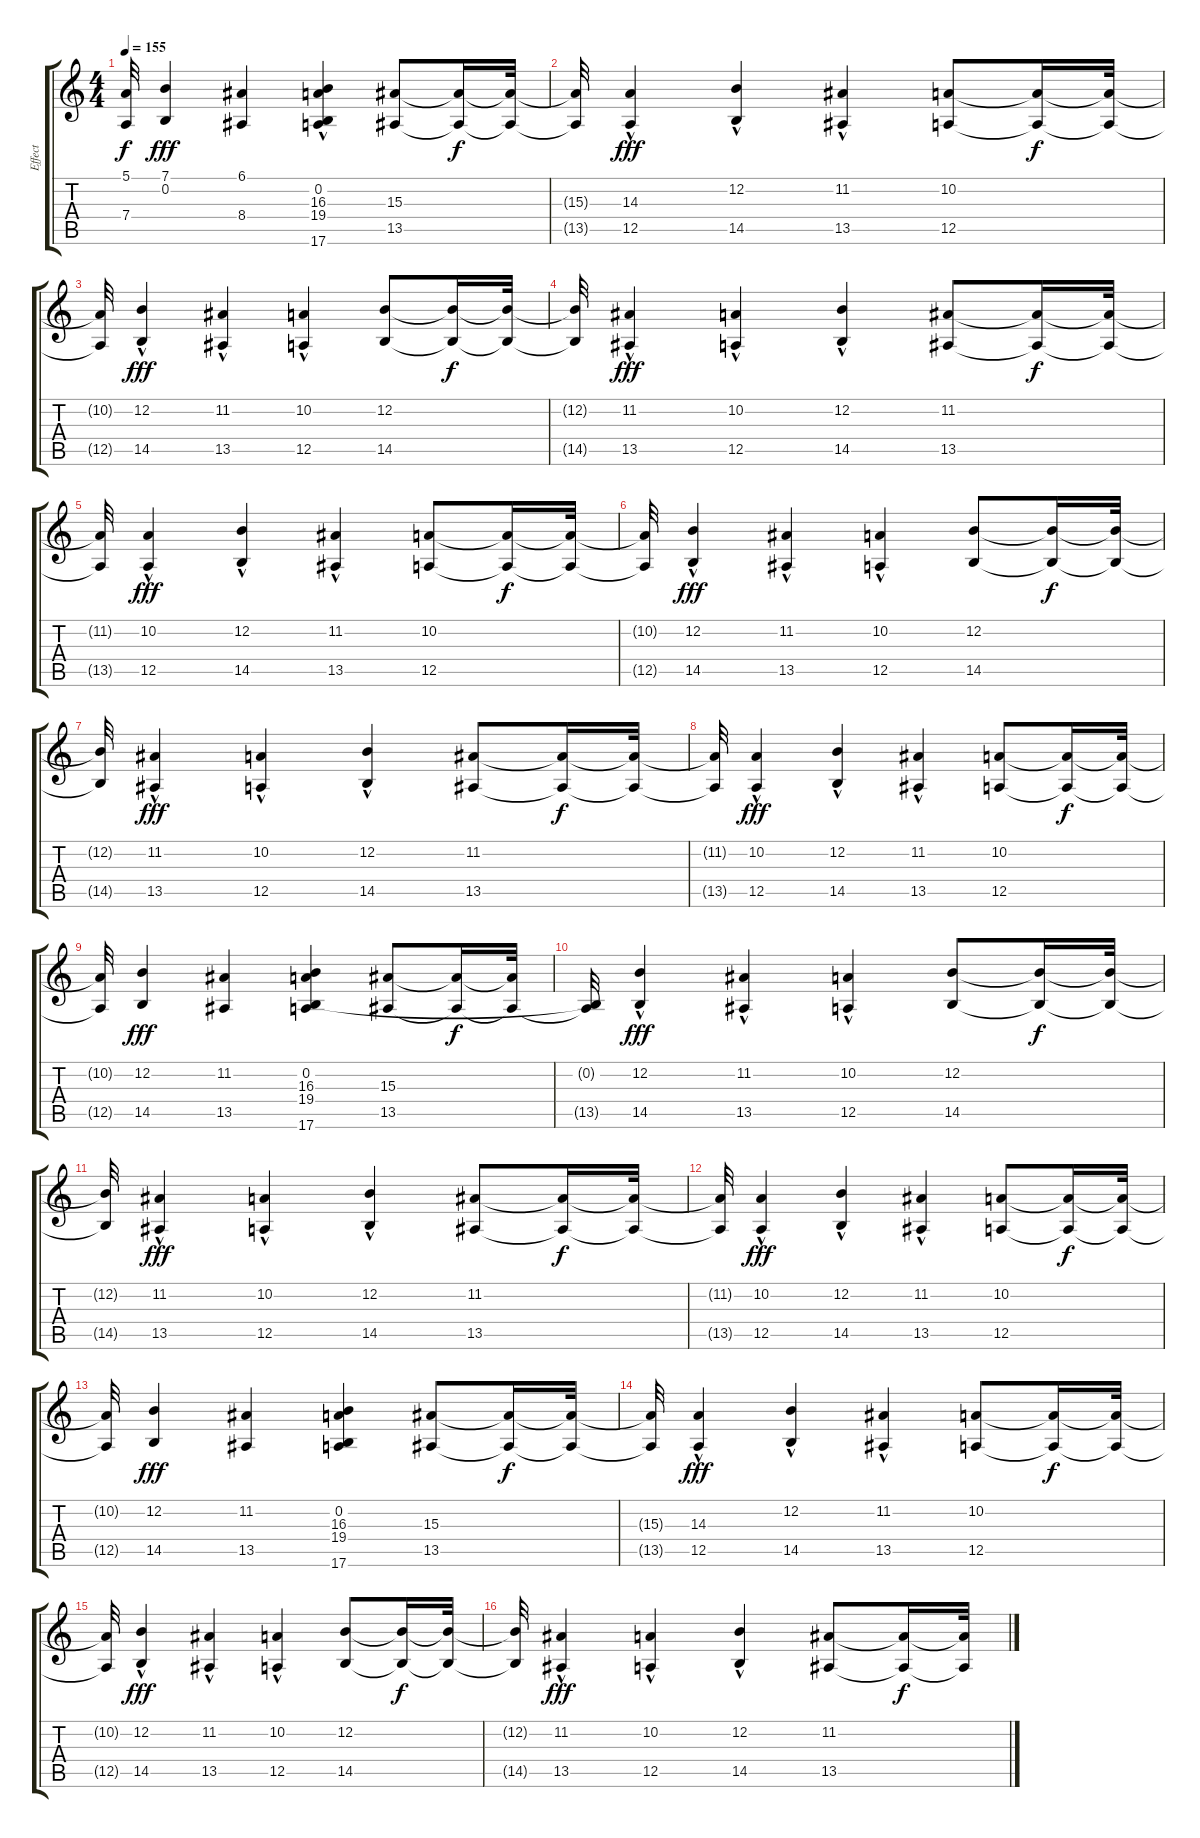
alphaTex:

\track ("Effect" "Effect") {instrument reversecymbal}
\staff {score tabs}
\tuning (E4 B3 G3 D3 A2 E2) {hide}
\ts (4 4)
\tempo 155
\clef g2
\ks c
(5.1{t} 7.4{t}).32{dy f} (7.1 0.2).4{dy fff} (6.1 8.4).4 (0.2{hac} 16.3{hac} 19.4 17.6).4 (15.3 13.5).8 (15.3{t} 13.5{t}).16{dy f} (15.3{t} 13.5{t}).32 |
(15.3{t} 13.5{t}).32 (14.3{hac} 12.5{hac}).4{dy fff} (12.2{hac} 14.5{hac}).4{balance 12} (11.2{hac} 13.5{hac}).4{balance 9} (10.2 12.5).8{balance 6} (10.2{t} 12.5{t}).16{dy f} (10.2{t} 12.5{t}).32 |
(10.2{t} 12.5{t}).32 (12.2{hac} 14.5{hac}).4{dy fff balance 8} (11.2{hac} 13.5{hac}).4{balance 12} (10.2{hac} 12.5{hac}).4{balance 8} (12.2 14.5).8{balance 6} (12.2{t} 14.5{t}).16{dy f} (12.2{t} 14.5{t}).32 |
(12.2{t} 14.5{t}).32 (11.2{hac} 13.5{hac}).4{dy fff balance 8} (10.2{hac} 12.5{hac}).4{balance 12} (12.2{hac} 14.5{hac}).4{balance 10} (11.2 13.5).8{balance 7} (11.2{t} 13.5{t}).16{dy f} (11.2{t} 13.5{t}).32 |
(11.2{t} 13.5{t}).32 (10.2{hac} 12.5{hac}).4{dy fff balance 8} (12.2{hac} 14.5{hac}).4{balance 12} (11.2{hac} 13.5{hac}).4{balance 8} (10.2 12.5).8{balance 7} (10.2{t} 12.5{t}).16{dy f} (10.2{t} 12.5{t}).32 |
(10.2{t} 12.5{t}).32 (12.2{hac} 14.5{hac}).4{dy fff balance 9} (11.2{hac} 13.5{hac}).4{balance 8} (10.2{hac} 12.5{hac}).4{balance 8} (12.2 14.5).8{balance 8} (12.2{t} 14.5{t}).16{dy f} (12.2{t} 14.5{t}).32 |
(12.2{t} 14.5{t}).32 (11.2{hac} 13.5{hac}).4{dy fff balance 8} (10.2{hac} 12.5{hac}).4{balance 8} (12.2{hac} 14.5{hac}).4 (11.2 13.5).8 (11.2{t} 13.5{t}).16{dy f} (11.2{t} 13.5{t}).32 |
(11.2{t} 13.5{t}).32 (10.2{hac} 12.5{hac}).4{dy fff} (12.2{hac} 14.5{hac}).4 (11.2{hac} 13.5{hac}).4 (10.2 12.5).8 (10.2{t} 12.5{t}).16{dy f} (10.2{t} 12.5{t}).32 |
(10.2{t} 12.5{t}).32 (12.2 14.5).4{dy fff} (11.2 13.5).4 (0.2 16.3 19.4 17.6).4 (15.3 13.5).8 (15.3{t} 13.5{t}).16{dy f} (15.3{t} 13.5{t}).32 |
(0.2{t} 13.5{t}).32 (12.2{hac} 14.5{hac}).4{dy fff balance 9} (11.2{hac} 13.5{hac}).4{balance 8} (10.2{hac} 12.5{hac}).4{balance 8} (12.2 14.5).8{balance 8} (12.2{t} 14.5{t}).16{dy f} (12.2{t} 14.5{t}).32 |
(12.2{t} 14.5{t}).32 (11.2{hac} 13.5{hac}).4{dy fff balance 8} (10.2{hac} 12.5{hac}).4{balance 8} (12.2{hac} 14.5{hac}).4 (11.2 13.5).8 (11.2{t} 13.5{t}).16{dy f} (11.2{t} 13.5{t}).32 |
(11.2{t} 13.5{t}).32 (10.2{hac} 12.5{hac}).4{dy fff} (12.2{hac} 14.5{hac}).4 (11.2{hac} 13.5{hac}).4 (10.2 12.5).8 (10.2{t} 12.5{t}).16{dy f} (10.2{t} 12.5{t}).32 |
(10.2{t} 12.5{t}).32 (12.2 14.5).4{dy fff} (11.2 13.5).4 (0.2 16.3 19.4 17.6).4 (15.3 13.5).8 (15.3{t} 13.5{t}).16{dy f} (15.3{t} 13.5{t}).32 |
(15.3{t} 13.5{t}).32 (14.3{hac} 12.5{hac}).4{dy fff} (12.2{hac} 14.5{hac}).4{balance 12} (11.2{hac} 13.5{hac}).4{balance 9} (10.2 12.5).8{balance 6} (10.2{t} 12.5{t}).16{dy f} (10.2{t} 12.5{t}).32 |
(10.2{t} 12.5{t}).32 (12.2{hac} 14.5{hac}).4{dy fff balance 8} (11.2{hac} 13.5{hac}).4{balance 12} (10.2{hac} 12.5{hac}).4{balance 8} (12.2 14.5).8{balance 6} (12.2{t} 14.5{t}).16{dy f} (12.2{t} 14.5{t}).32 |
(12.2{t} 14.5{t}).32 (11.2{hac} 13.5{hac}).4{dy fff balance 8} (10.2{hac} 12.5{hac}).4{balance 12} (12.2{hac} 14.5{hac}).4{balance 10} (11.2 13.5).8{balance 7} (11.2{t} 13.5{t}).16{dy f} (11.2{t} 13.5{t}).32
